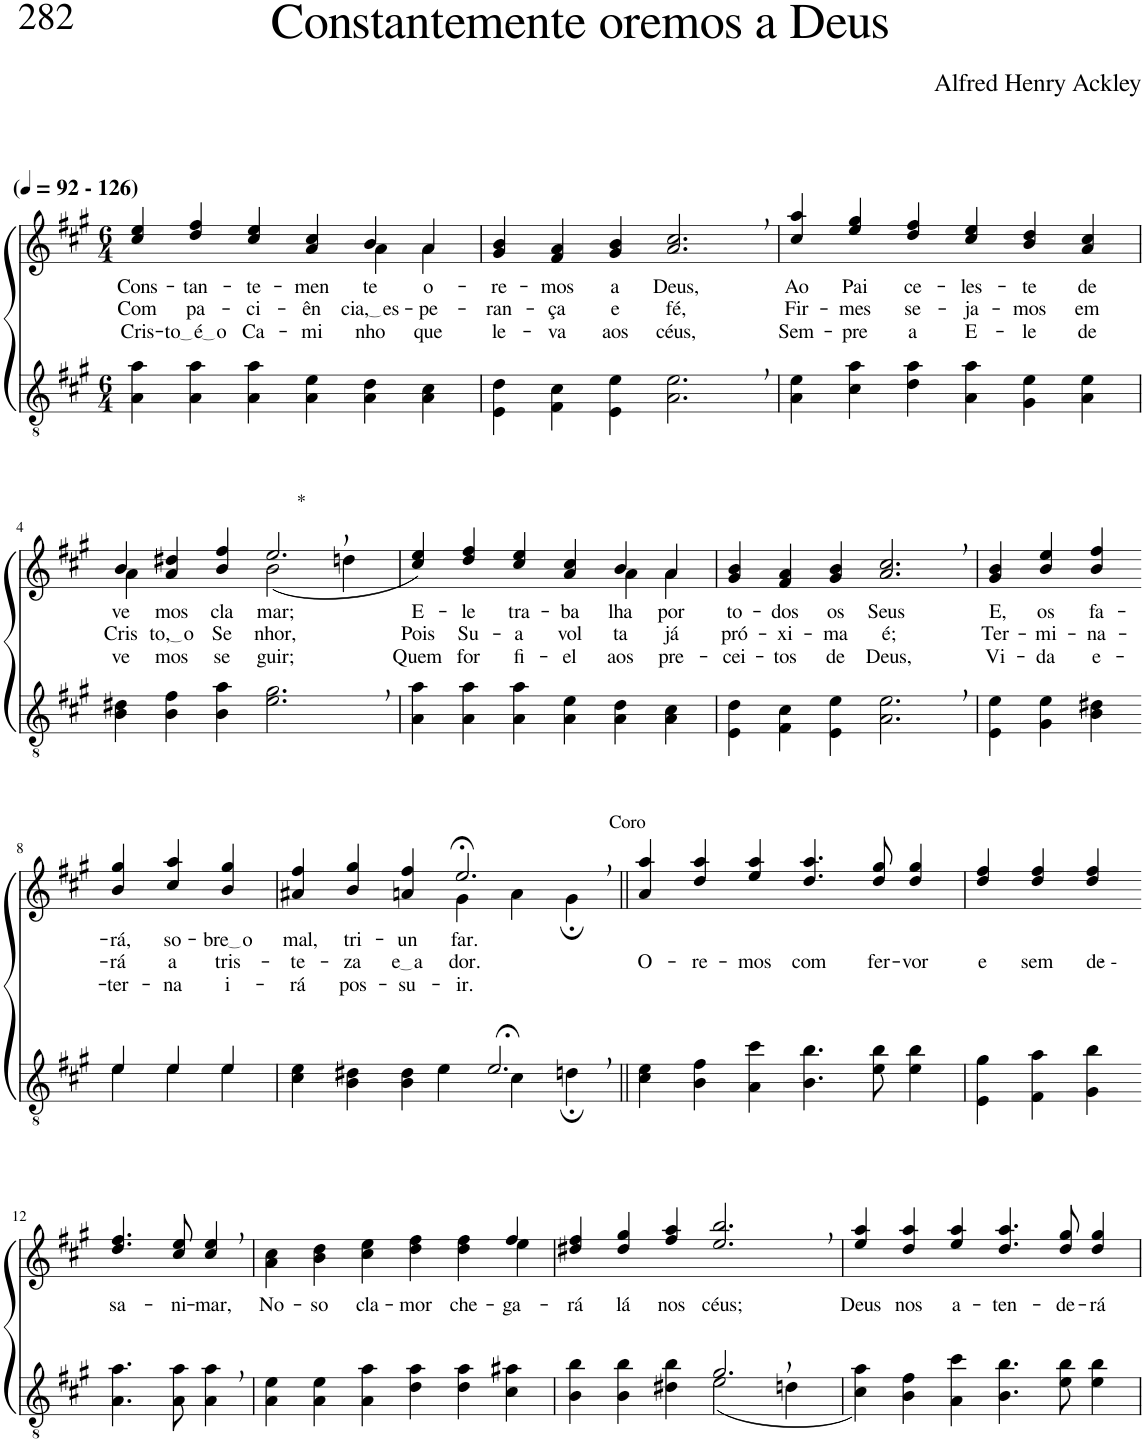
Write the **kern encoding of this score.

**kern	**kern	**text	**text	**text
*part2	*part1	*part1	*part1	*part1
*staff2	*staff1	*staff1	*staff1	*staff1
*I"Parte III e IV	*I"Parte I e II	*	*	*
*clefGv2	*clefG2	*	*	*
*Trd5c9	*Trd5c9	*	*	*
*k[f#c#g#]	*k[f#c#g#]	*	*	*
*M6/4	*M6/4	*	*	*
*MM92	*MM92	*	*	*
=1	=1	=1	=1	=1
!	!LO:TX:a:B:t=(	!	!	!
!	!LO:TX:a:B:t=- 126)	!	!	!
!	!	!LO:LY:b	!LO:LY:b	!LO:LY:b
*	*^	*	*	*
4A\ 4a\	4cc#/ 4ee/	1ryy	Cons-	Com	Cris-
!	!	!	!LO:LY:b	!LO:LY:b	!LO:LY:b
4A\ 4a\	4dd/ 4ff#/	.	-tan-	pa-	to é o
!	!	!	!LO:LY:b	!LO:LY:b	!LO:LY:b
4A\ 4a\	4cc#/ 4ee/	.	-te-	-ci-	Ca-
!	!	!	!LO:LY:b	!LO:LY:b	!LO:LY:b
4A\ 4e\	4a/ 4cc#/	.	-men-	-ên-	-mi-
!	!	!	!LO:LY:b	!LO:LY:b	!LO:LY:b
4A\ 4d\	4b/	4a\	-te	cia, es	-nho
!	!	!	!LO:LY:b	!LO:LY:b	!LO:LY:b
4A\ 4c#\	4a/	4a\	o-	-pe-	que
=2	=2	=2	=2	=2	=2
!	!	!	!LO:LY:b	!LO:LY:b	!LO:LY:b
*	*v	*v	*	*	*
4E\ 4d\	4g#/ 4b/	-re-	ran-	le-
!	!	!LO:LY:b	!LO:LY:b	!LO:LY:b
4F#\ 4c#\	4f#/ 4a/	-mos	-ça	-va
!	!	!LO:LY:b	!LO:LY:b	!LO:LY:b
4E\ 4e\	4g#/ 4b/	a	e	aos
!	!	!LO:LY:b	!LO:LY:b	!LO:LY:b
2.A\, 2.e\,	2.a/, 2.cc#/,	Deus,	fé,	céus,
=3	=3	=3	=3	=3
!	!	!LO:LY:b	!LO:LY:b	!LO:LY:b
4A\ 4e\	4cc#/ 4aa/	Ao	Fir-	Sem-
!	!	!LO:LY:b	!LO:LY:b	!LO:LY:b
4c#\ 4a\	4ee/ 4gg#/	Pai	-mes	-pre
!	!	!LO:LY:b	!LO:LY:b	!LO:LY:b
4d\ 4a\	4dd/ 4ff#/	ce-	se-	a
!	!	!LO:LY:b	!LO:LY:b	!LO:LY:b
4A\ 4a\	4cc#/ 4ee/	-les-	-ja-	E-
!	!	!LO:LY:b	!LO:LY:b	!LO:LY:b
4G#\ 4e\	4b/ 4dd/	-te	-mos	-le
!	!	!LO:LY:b	!LO:LY:b	!LO:LY:b
4A\ 4e\	4a/ 4cc#/	de-	em	de-
!!LO:LB:g=z
=4	=4	=4	=4	=4
*	*^	*	*	*
!	!	!	!LO:LY:b	!LO:LY:b	!LO:LY:b
*	*	*^	*	*	*
4B\ 4d#X\	4b/	4a\	2.ryy	-ve-	-Cris-	-ve-
!	!	!	!	!LO:LY:b	!LO:LY:b	!LO:LY:b
4B\ 4f#\	4a/ 4dd#X/	1ryy	.	-mos	to, o	-mos
!	!	!	!	!LO:LY:b	!LO:LY:b	!LO:LY:b
4B\ 4a\	4b/ 4ff#/	.	.	cla-	Se-	se-
!	!LO:TX:a:t=*	!	!	!	!	!
!	!	!	!	!LO:LY:b	!LO:LY:b	!LO:LY:b
2.e\, 2.g#\,	2.ee,/	.	(2b\	-mar;	-nhor,	-guir;
.	.	4ryy	4ddn\	.	.	.
=5	=5	=5	=5	=5	=5	=5
!	!	!	!	!LO:LY:b	!LO:LY:b	!LO:LY:b
*	*	*v	*v	*	*	*
4A\ 4a\	4cc#/ 4ee/)	1ryy	-E-	Pois	Quem
!	!	!	!LO:LY:b	!LO:LY:b	!LO:LY:b
4A\ 4a\	4dd/ 4ff#/	.	-le	Su-	for
!	!	!	!LO:LY:b	!LO:LY:b	!LO:LY:b
4A\ 4a\	4cc#/ 4ee/	.	tra-	-a	fi-
!	!	!	!LO:LY:b	!LO:LY:b	!LO:LY:b
4A\ 4e\	4a/ 4cc#/	.	-ba-	vol-	-el
!	!	!	!LO:LY:b	!LO:LY:b	!LO:LY:b
4A\ 4d\	4b/	4a\	-lha	-ta	aos
!	!	!	!LO:LY:b	!LO:LY:b	!LO:LY:b
4A\ 4c#\	4a/	4a\	por	já	pre-
=6	=6	=6	=6	=6	=6
!	!	!	!LO:LY:b	!LO:LY:b	!LO:LY:b
*	*v	*v	*	*	*
4E\ 4d\	4g#/ 4b/	to-	pró-	-cei-
!	!	!LO:LY:b	!LO:LY:b	!LO:LY:b
4F#\ 4c#\	4f#/ 4a/	-dos	-xi-	-tos
!	!	!LO:LY:b	!LO:LY:b	!LO:LY:b
4E\ 4e\	4g#/ 4b/	os	-ma	de
!	!	!LO:LY:b	!LO:LY:b	!LO:LY:b
2.A\, 2.e\,	2.a/, 2.cc#/,	Seus	é;	Deus,
=7	=7	=7	=7	=7
!	!	!LO:LY:b	!LO:LY:b	!LO:LY:b
4E\ 4e\	4g#/ 4b/	E,	Ter-	Vi-
!	!	!LO:LY:b	!LO:LY:b	!LO:LY:b
4G#\ 4e\	4b/ 4ee/	os	-mi-	-da
!	!	!LO:LY:b	!LO:LY:b	!LO:LY:b
4B\ 4d#X\	4b/ 4ff#/	fa-	-na-	e-
!!LO:LB:g=z
=8-	=8-	=8-	=8-	=8-
*^	*	*	*	*
!	!	!	!LO:LY:b	!LO:LY:b	!LO:LY:b
4e/	4e\	4b/ 4gg#/	-rá,	rá	-ter-
!	!	!	!LO:LY:b	!LO:LY:b	!LO:LY:b
4e/	4e\	4cc#/ 4aa/	so-	a	-na
!	!	!	!LO:LY:b	!LO:LY:b	!LO:LY:b
4e/	4e\	4b/ 4gg#/	bre o	tris-	i-
=9	=9	=9	=9	=9	=9
!	!	!	!LO:LY:b	!LO:LY:b	!LO:LY:b
*	*	*^	*	*	*
2.ryy	4c#\ 4e\	4a#X/ 4ff#/	2.ryy	mal,	-te-	-rá
!	!	!	!	!LO:LY:b	!LO:LY:b	!LO:LY:b
.	4B\ 4d#X\	4b/ 4gg#/	.	tri-	-za	pos-
!	!	!	!	!LO:LY:b	!LO:LY:b	!LO:LY:b
.	4B\ 4d#\	4an/ 4ff#/	.	-un-	e a	-su-
!	!	!	!	!	!LO:LY:b	!LO:LY:b
!	!	!	!	!LO:LY:b	!	!
2.e;<,/	4e\	2.ee;<,/	4g#\	far.	dor.	-ir.
.	4c#\	.	4a\	.	.	.
!	!	!	!LO:TX:a:t=Coro	!	!	!
.	4dn;\	.	4g#;\	.	.	.
=10||	=10||	=10||	=10||	=10||	=10||	=10||
!	!	!	!	!	!LO:LY:b	!
*v	*v	*	*	*	*	*
*	*v	*v	*	*	*
4c#\ 4e\	4a/ 4aa/	.	-O-	.
!	!	!	!LO:LY:b	!
4B\ 4f#\	4dd/ 4aa/	.	-re-	.
!	!	!	!LO:LY:b	!
4A\ 4cc#\	4ee/ 4aa/	.	-mos	.
!	!	!	!LO:LY:b	!
4.B\ 4.b\	4.dd/ 4.aa/	.	com	.
!	!	!	!LO:LY:b	!
8e\ 8b\	8dd/ 8gg#/	.	fer-	.
!	!	!	!LO:LY:b	!
4e\ 4b\	4dd/ 4gg#/	.	-vor	.
=11	=11	=11	=11	=11
!	!	!	!LO:LY:b	!
4E\ 4g#\	4dd/ 4ff#/	.	e	.
!	!	!	!LO:LY:b	!
4F#\ 4a\	4dd/ 4ff#/	.	sem	.
!	!	!	!LO:LY:b	!
4G#\ 4b\	4dd/ 4ff#/	.	de --	.
!!LO:LB:g=z
=12-	=12-	=12-	=12-	=12-
!	!	!LO:LY:b	!	!
4.A\ 4.a\	4.dd/ 4.ff#/	sa-	.	.
!	!	!LO:LY:b	!	!
8A\ 8a\	8cc#/ 8ee/	-ni-	.	.
!	!	!LO:LY:b	!	!
4A\, 4a\,	4cc#/, 4ee/,	-mar,	.	.
=13	=13	=13	=13	=13
!	!	!LO:LY:b	!	!
*	*^	*	*	*
4A\ 4e\	4a\ 4cc#\	4ryy	No-	.	.
!	!	!	!LO:LY:b	!	!
*	*v	*v	*	*	*
4A\ 4e\	4b\ 4dd\	-so	.	.
!	!	!LO:LY:b	!	!
4A\ 4a\	4cc#\ 4ee\	cla-	.	.
!	!	!LO:LY:b	!	!
4d\ 4a\	4dd\ 4ff#\	-mor	.	.
!	!	!LO:LY:b	!	!
4d\ 4a\	4dd\ 4ff#\	che-	.	.
!	!	!LO:LY:b	!	!
*	*^	*	*	*
4c#\ 4a#X\	4ff#/	4ee\	-ga-	.	.
=14	=14	=14	=14	=14	=14
*^	*	*	*	*	*
!	!	!	!	!LO:LY:b	!	!
*	*	*v	*v	*	*	*
2.ryy	4B\ 4b\	4dd#X/ 4ff#/	-rá	.	.
!	!	!	!LO:LY:b	!	!
.	4B\ 4b\	4dd#/ 4gg#/	lá	.	.
!	!	!	!LO:LY:b	!	!
.	4d#X\ 4b\	4ff#/ 4aa/	nos	.	.
!	!	!	!LO:LY:b	!	!
2.g#,/	(2e\	2.ee/, 2.bb/,	céus;	.	.
.	4dn\	.	.	.	.
=15	=15	=15	=15	=15	=15
!	!	!	!LO:LY:b	!	!
*v	*v	*	*	*	*
4c#\ 4a\)	4ee/ 4aa/	Deus	.	.
!	!	!LO:LY:b	!	!
4B\ 4f#\	4dd/ 4aa/	nos	.	.
!	!	!LO:LY:b	!	!
4A\ 4cc#\	4ee/ 4aa/	a-	.	.
!	!	!LO:LY:b	!	!
4.B\ 4.b\	4.dd/ 4.aa/	-ten-	.	.
!	!	!LO:LY:b	!	!
8e\ 8b\	8dd/ 8gg#/	-de-	.	.
!	!	!LO:LY:b	!	!
4e\ 4b\	4dd/ 4gg#/	-rá	.	.
=	=	=	=	=
*-	*-	*-	*-	*-
